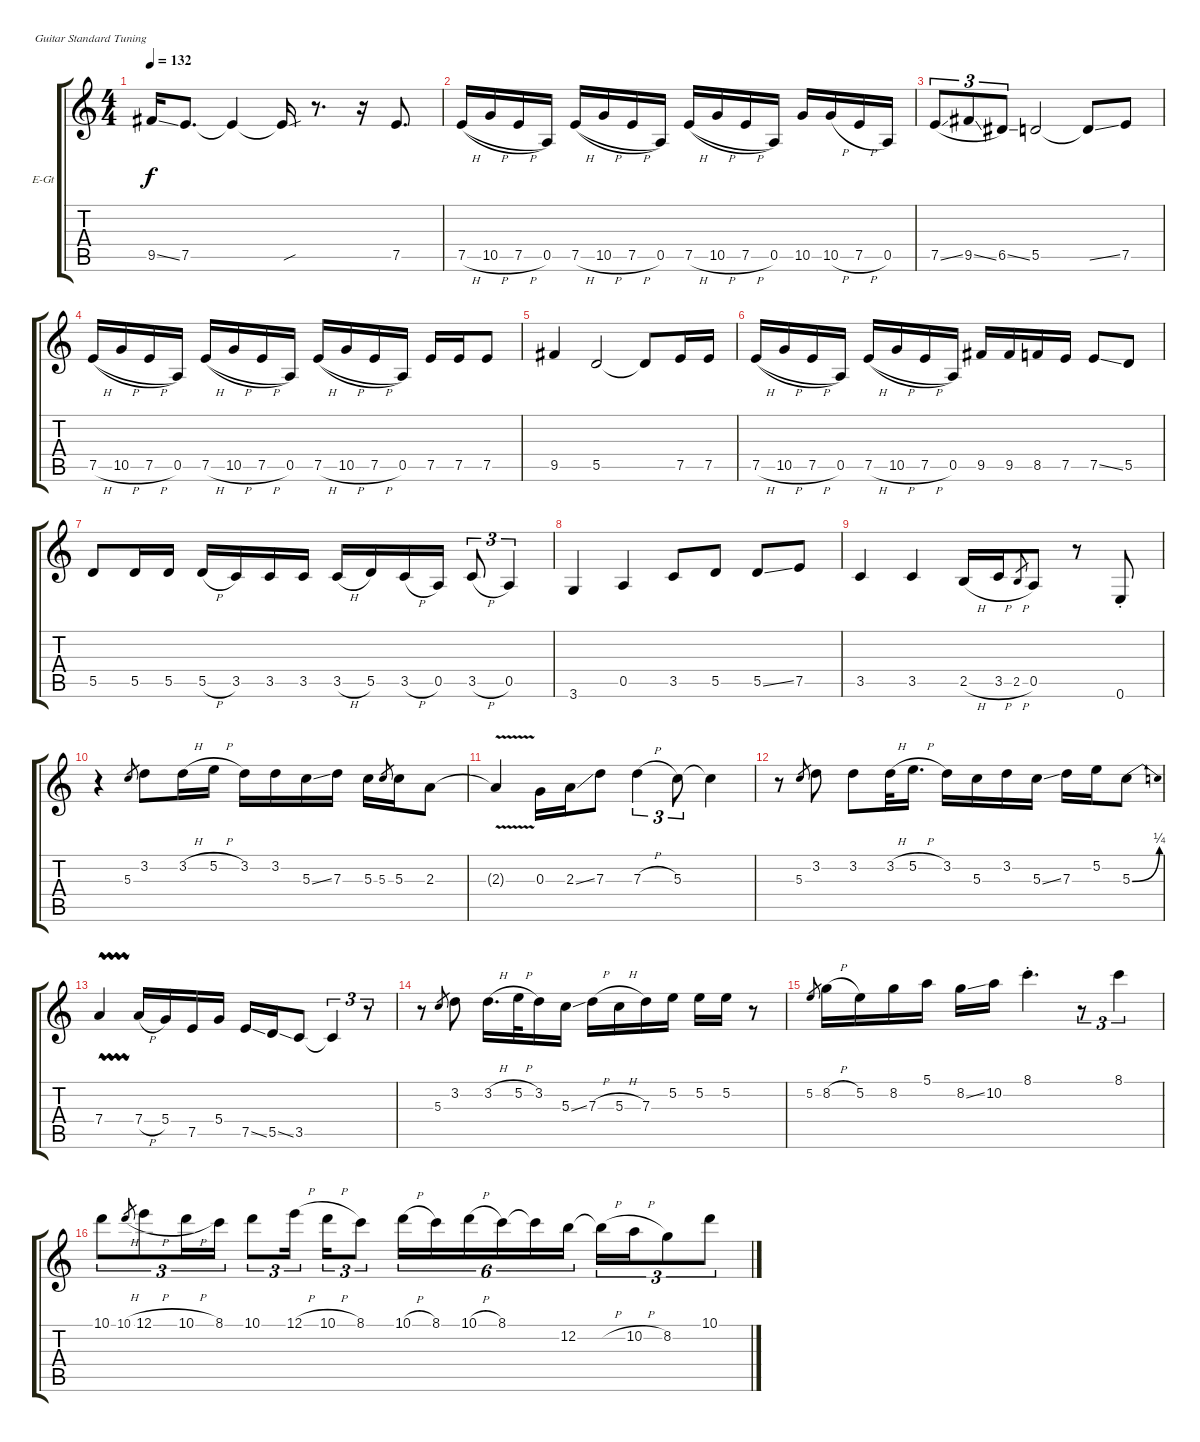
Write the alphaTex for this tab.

\defaultSystemsLayout 4
\bracketExtendMode groupsimilarinstruments
\multiTrackTrackNamePolicy hidden
\firstSystemTrackNameOrientation horizontal
\otherSystemsTrackNameOrientation horizontal
\track ("Electric Guitar" "E-Gt") {instrument electricguitarclean}
\staff {score tabs}
\tuning (E4 B3 G3 D3 A2 E2)
\ts (4 4)
\tempo 132
\clef g2
\ks c
9.5{ss}.16{dy f} 7.5.8{d} 7.5{t}.4 7.5{sou t}.16 r.8{d} r.16 7.5.8{d} |
7.5{h}.16{legatoorigin} 10.5{h}.16{legatoorigin} 7.5{h}.16{legatoorigin} 0.5.16 7.5{h}.16{legatoorigin} 10.5{h}.16{legatoorigin} 7.5{h}.16{legatoorigin} 0.5.16 7.5{h}.16{legatoorigin} 10.5{h}.16{legatoorigin} 7.5{h}.16{legatoorigin} 0.5.16 10.5.16 10.5{h}.16 7.5{h}.16 0.5.16 |
7.5{ss}.8{tu (3 2) legatoorigin} 9.5{ss}.8{tu (3 2) legatoorigin} 6.5{ss}.8{tu (3 2)} 5.5.2 5.5{ss t}.8 7.5.8 |
7.5{h}.16{legatoorigin} 10.5{h}.16{legatoorigin} 7.5{h}.16{legatoorigin} 0.5.16 7.5{h}.16{legatoorigin} 10.5{h}.16{legatoorigin} 7.5{h}.16{legatoorigin} 0.5.16 7.5{h}.16{legatoorigin} 10.5{h}.16{legatoorigin} 7.5{h}.16{legatoorigin} 0.5.16 7.5.16 7.5.16 7.5.8 |
9.5.4 5.5.2 5.5{t}.8 7.5.16 7.5.16 |
7.5{h}.16{legatoorigin} 10.5{h}.16{legatoorigin} 7.5{h}.16{legatoorigin} 0.5.16 7.5{h}.16{legatoorigin} 10.5{h}.16{legatoorigin} 7.5{h}.16{legatoorigin} 0.5.16 9.5.16 9.5.16 8.5.16 7.5.16 7.5{ss}.8 5.5.8 |
5.5.8 5.5.16 5.5.16 5.5{h}.16 3.5.16 3.5.16 3.5.16 3.5{h}.16 5.5.16 3.5{h}.16 0.5.16 3.5{h}.8{tu (3 2)} 0.5.4{tu (3 2)} |
3.6.4 0.5.4 3.5.8 5.5.8 5.5{ss}.8 7.5.8 |
3.5.4 3.5.4 2.5{h}.16 3.5{h}.16 2.5{h}.8{gr} 0.5.8 r.8 0.6{st}.8 |
r.4 5.3.8{gr} 3.2.8 3.2{h}.16 5.2{h}.16 3.2.16 3.2.16 5.3{ss}.16 7.3.16 5.3.16 5.3.8{gr} 5.3.16 2.3.8 |
2.3{v t}.4 0.3.16 2.3{ss}.16 7.3.8 7.3{h}.4{tu (3 2)} 5.3.8{tu (3 2)} 5.3{t}.4 |
r.8 5.3.8{gr} 3.2.8 3.2.8 3.2{h}.32 5.2{h}.16{d} 3.2.16 5.3.16 3.2.16 5.3{ss}.16 7.3.16 5.2.16 5.3{be (bend 0 0 11.4 1)}.8 |
7.4{vw}.4 7.4{h}.16 5.4.16 7.5.16 5.4.16 7.5{ss}.16 5.5{ss}.16 3.5.8 3.5{t}.4{tu (3 2)} r.8{tu (3 2)} |
r.8 5.3.8{gr} 3.2.8 3.2{h}.16{d} 5.2{h}.32 3.2.16 5.3{ss}.16 7.3{h}.16 5.3{h}.16 7.3.16 5.2.16 5.2.16 5.2.16 r.8 |
5.2.8{gr} 8.2{h}.16 5.2.16 8.2.16 5.1.16 8.2{ss}.16 10.2.16 8.1{st}.4{d} r.8{tu (3 2)} 8.1.4{tu (3 2)} |
10.1.8{tu (3 2)} 10.1{h}.8{tu (3 2) gr} 12.1{h}.8{tu (3 2)} 10.1{h}.16{tu (3 2)} 8.1.16{tu (3 2)} 10.1.8{tu (3 2)} 12.1{h}.16{tu (3 2)} 10.1{h}.16{tu (3 2)} 8.1.8{tu (3 2)} 10.1{h}.16{tu (6 4)} 8.1.16{tu (6 4)} 10.1{h}.16{tu (6 4)} 8.1.16{tu (6 4)} 8.1{t}.16{tu (6 4)} 12.2.16{tu (6 4)} 12.2{h t}.16{tu (3 2)} 10.2{h}.16{tu (3 2)} 8.2.8{tu (3 2)} 10.1{h}.8{tu (3 2)}
